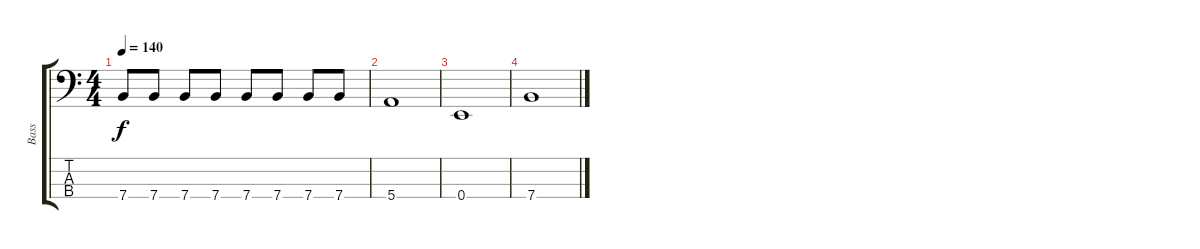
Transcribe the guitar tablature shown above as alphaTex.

\track ("Bass" "Bass") {instrument electricbassfinger}
\staff {score tabs}
\tuning (G2 D2 A1 E1) {hide}
\ts (4 4)
\tempo 140
\clef f4
\ks c
7.4.8{dy f} 7.4.8 7.4.8 7.4.8 7.4.8 7.4.8 7.4.8 7.4.8 |
5.4.1 |
0.4.1 |
7.4.1
